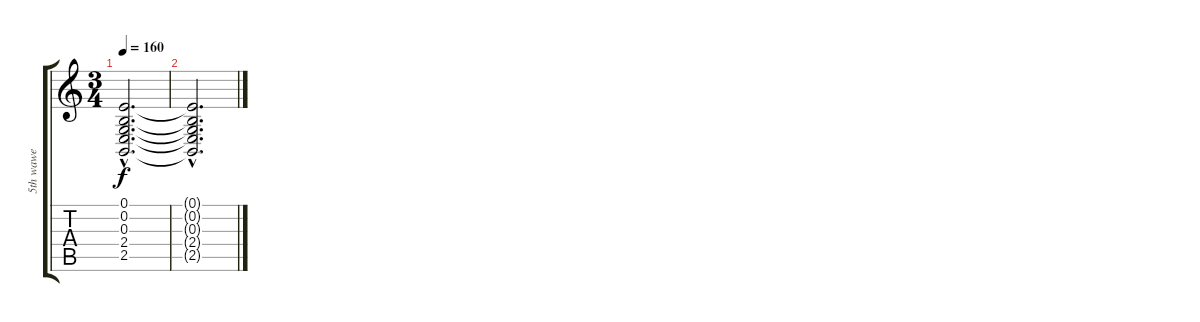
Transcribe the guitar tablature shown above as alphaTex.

\track ("5th wawe" "5th wawe") {instrument lead7fifths}
\staff {score tabs}
\tuning (E4 B3 G3 D3 A2 E2) {hide}
\ts (3 4)
\tempo 160
\clef g2
\ks c
(0.1{hac t} 0.2{hac t} 0.3{hac t} 2.4{hac t} 2.5{hac t}).2{d dy f volume 0} |
(0.1{hac t} 0.2{hac t} 0.3{hac t} 2.4{hac t} 2.5{hac t}).2{d}
